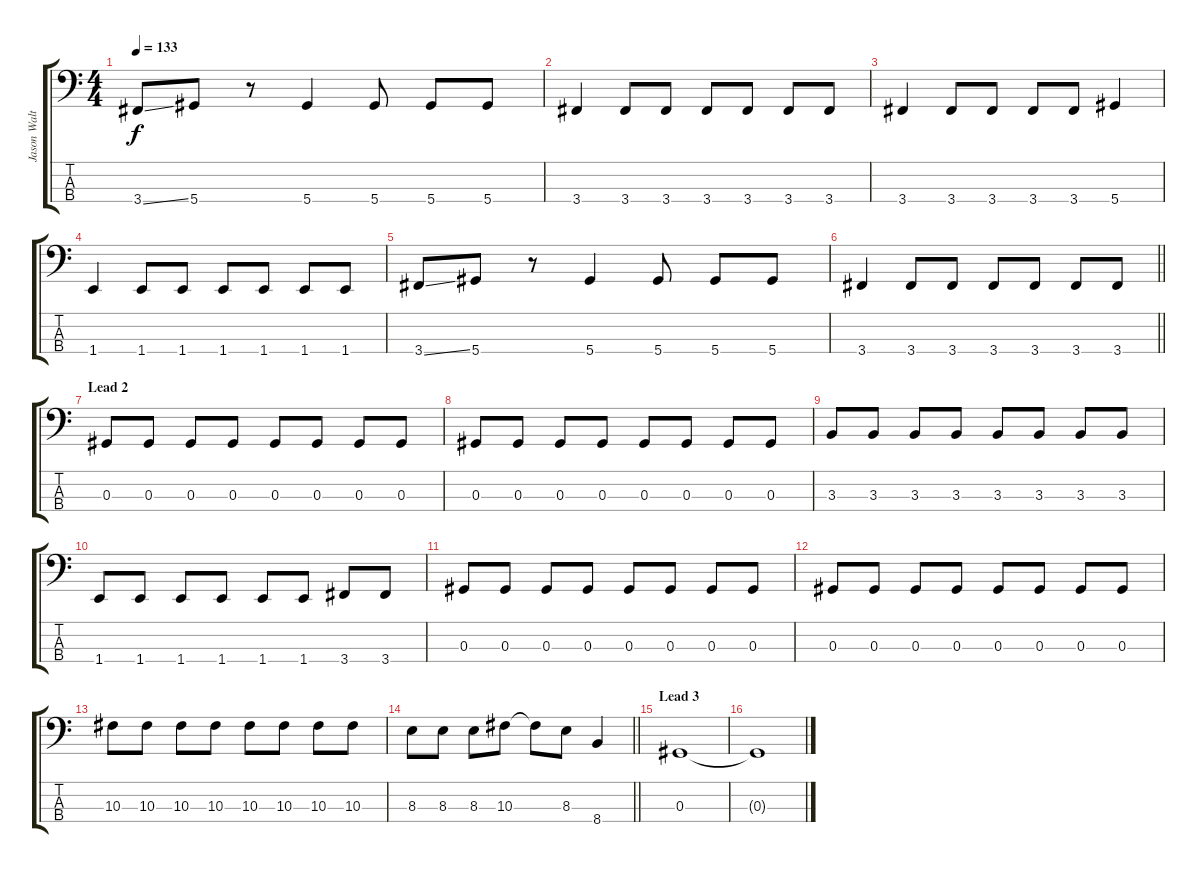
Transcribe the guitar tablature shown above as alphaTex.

\track ("Jason Walton" "Jason Walt") {instrument electricbasspick}
\staff {score tabs}
\tuning (Gb2 Db2 Ab1 Eb1) {hide}
\ts (4 4)
\tempo 133
\clef f4
\ks c
3.4{ss}.8{dy f} 5.4.8 r.8 5.4.4 5.4.8 5.4.8 5.4.8 |
3.4.4 3.4.8 3.4.8 3.4.8 3.4.8 3.4.8 3.4.8 |
3.4.4 3.4.8 3.4.8 3.4.8 3.4.8 5.4.4 |
1.4.4 1.4.8 1.4.8 1.4.8 1.4.8 1.4.8 1.4.8 |
3.4{ss}.8 5.4.8 r.8 5.4.4 5.4.8 5.4.8 5.4.8 |
\barLineRight lightlight
3.4.4 3.4.8 3.4.8 3.4.8 3.4.8 3.4.8 3.4.8 |
\section ("" "Lead 2")
0.3.8 0.3.8 0.3.8 0.3.8 0.3.8 0.3.8 0.3.8 0.3.8 |
0.3.8 0.3.8 0.3.8 0.3.8 0.3.8 0.3.8 0.3.8 0.3.8 |
3.3.8 3.3.8 3.3.8 3.3.8 3.3.8 3.3.8 3.3.8 3.3.8 |
1.4.8 1.4.8 1.4.8 1.4.8 1.4.8 1.4.8 3.4.8 3.4.8 |
0.3.8 0.3.8 0.3.8 0.3.8 0.3.8 0.3.8 0.3.8 0.3.8 |
0.3.8 0.3.8 0.3.8 0.3.8 0.3.8 0.3.8 0.3.8 0.3.8 |
10.3.8 10.3.8 10.3.8 10.3.8 10.3.8 10.3.8 10.3.8 10.3.8 |
\barLineRight lightlight
8.3.8 8.3.8 8.3.8 10.3.8 10.3{t}.8 8.3.8 8.4.4 |
\section ("" "Lead 3")
0.3.1 |
0.3{t}.1
